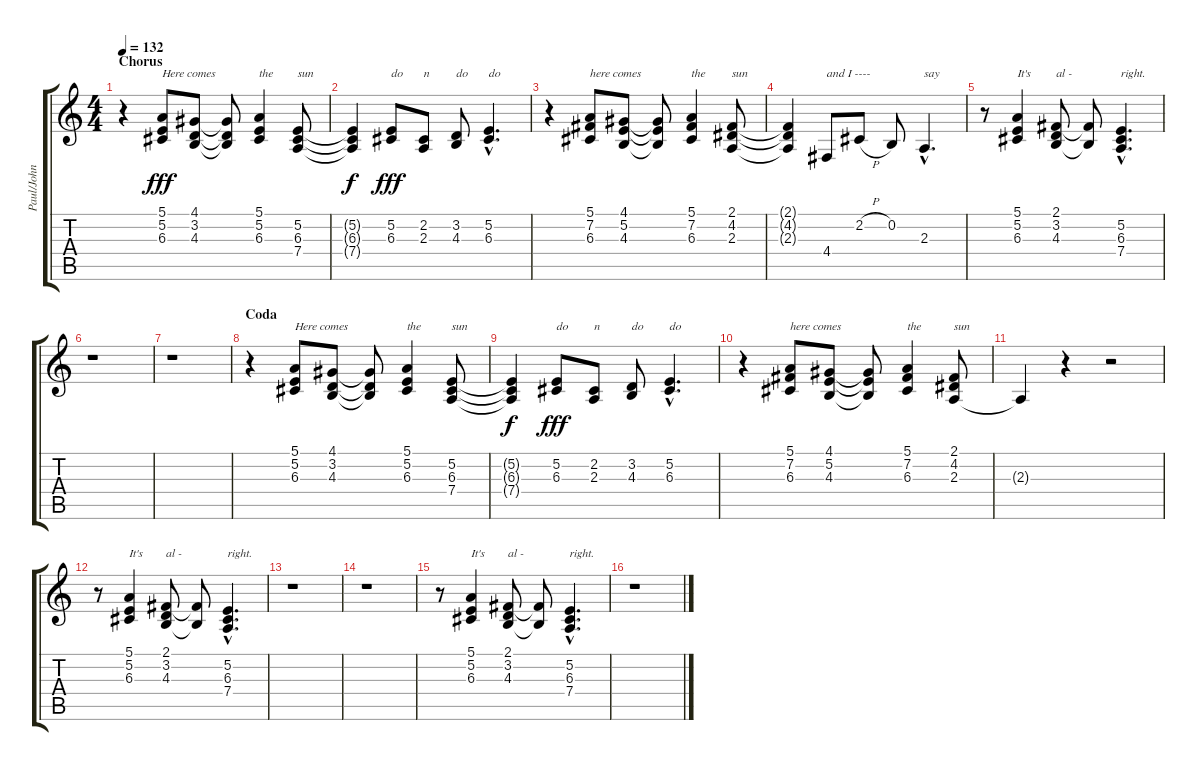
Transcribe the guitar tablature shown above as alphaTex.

\track ("Paul/John" "Paul/John") {instrument tenorsax}
\staff {score tabs}
\tuning (E4 B3 G3 D3 A2 E2) {hide}
\ts (4 4)
\section ("" "Chorus")
\tempo 132
\clef g2
\ks c
r.4{dy fff} (5.1 5.2 6.3).8{txt "Here comes"} (4.1 3.2 4.3).8 (4.1{t} 3.2{t} 4.3{t}).8 (5.1 5.2 6.3).4{txt "the"} (5.2 6.3 7.4).8{txt "sun"} |
(5.2{t} 6.3{t} 7.4{t}).4{dy f} (5.2 6.3).8{txt "do" dy fff} (2.2 2.3).8{txt "n"} (3.2 4.3).8{txt "do"} (5.2{hac} 6.3{hac}).4{d txt "do"} |
r.4 (5.1 7.2 6.3).8{txt "here comes"} (4.1 5.2 4.3).8 (4.1{t} 5.2{t} 4.3{t}).8 (5.1 7.2 6.3).4{txt "the"} (2.1 4.2 2.3).8{txt "sun"} |
(2.1{t} 4.2{t} 2.3{t}).4 4.4.8{txt "and I ----"} 2.2{h}.8 0.2.8 2.3{hac}.4{d txt "say"} |
r.8 (5.1 5.2 6.3).4{txt "It's"} (2.1 3.2 4.3).8{txt "al -"} (2.1{t} 4.3{t}).8 (5.2{hac} 6.3{hac} 7.4{hac}).4{d txt "right."} |
r.1 |
r.1 |
\section ("" "Coda")
r.4 (5.1 5.2 6.3).8{txt "Here comes"} (4.1 3.2 4.3).8 (4.1{t} 3.2{t} 4.3{t}).8 (5.1 5.2 6.3).4{txt "the"} (5.2 6.3 7.4).8{txt "sun"} |
(5.2{t} 6.3{t} 7.4{t}).4{dy f} (5.2 6.3).8{txt "do" dy fff} (2.2 2.3).8{txt "n"} (3.2 4.3).8{txt "do"} (5.2{hac} 6.3{hac}).4{d txt "do"} |
r.4 (5.1 7.2 6.3).8{txt "here comes"} (4.1 5.2 4.3).8 (4.1{t} 5.2{t} 4.3{t}).8 (5.1 7.2 6.3).4{txt "the"} (2.1 4.2 2.3).8{txt "sun"} |
2.3{t}.4 r.4{txt " "} r.2 |
r.8 (5.1 5.2 6.3).4{txt "It's"} (2.1 3.2 4.3).8{txt "al -"} (2.1{t} 4.3{t}).8 (5.2{hac} 6.3{hac} 7.4{hac}).4{d txt "right."} |
r.1 |
r.1 |
r.8 (5.1 5.2 6.3).4{txt "It's"} (2.1 3.2 4.3).8{txt "al -"} (2.1{t} 4.3{t}).8 (5.2{hac} 6.3{hac} 7.4{hac}).4{d txt "right."} |
r.1
